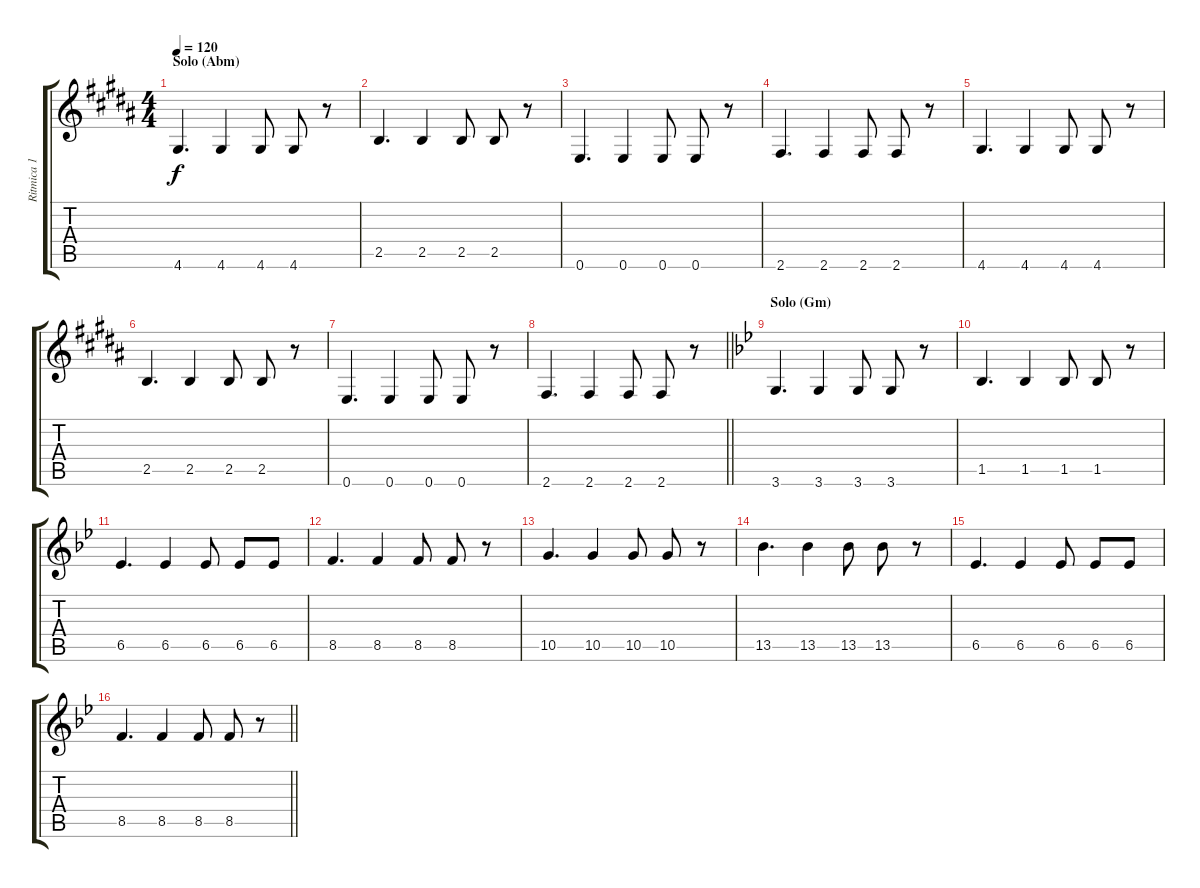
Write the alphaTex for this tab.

\track ("Ritmica 1" "Ritmica 1") {instrument acousticguitarsteel}
\staff {score tabs}
\tuning (E4 B3 G3 D3 A2 E2) {hide}
\ts (4 4)
\section ("" "Solo (Abm)")
\tempo 120
\clef g2
\ks b
4.6.4{d dy f} 4.6.4 4.6.8 4.6.8 r.8 |
2.5.4{d} 2.5.4 2.5.8 2.5.8 r.8 |
0.6.4{d} 0.6.4 0.6.8 0.6.8 r.8 |
2.6.4{d} 2.6.4 2.6.8 2.6.8 r.8 |
4.6.4{d} 4.6.4 4.6.8 4.6.8 r.8 |
2.5.4{d} 2.5.4 2.5.8 2.5.8 r.8 |
0.6.4{d} 0.6.4 0.6.8 0.6.8 r.8 |
\barLineRight lightlight
2.6.4{d} 2.6.4 2.6.8 2.6.8 r.8 |
\section ("" "Solo (Gm)")
\ks bb
3.6.4{d} 3.6.4 3.6.8 3.6.8 r.8 |
1.5.4{d} 1.5.4 1.5.8 1.5.8 r.8 |
6.5.4{d} 6.5.4 6.5.8 6.5.8 6.5.8 |
8.5.4{d} 8.5.4 8.5.8 8.5.8 r.8 |
10.5.4{d} 10.5.4 10.5.8 10.5.8 r.8 |
13.5.4{d} 13.5.4 13.5.8 13.5.8 r.8 |
6.5.4{d} 6.5.4 6.5.8 6.5.8 6.5.8 |
\barLineRight lightlight
8.5.4{d} 8.5.4 8.5.8 8.5.8 r.8
